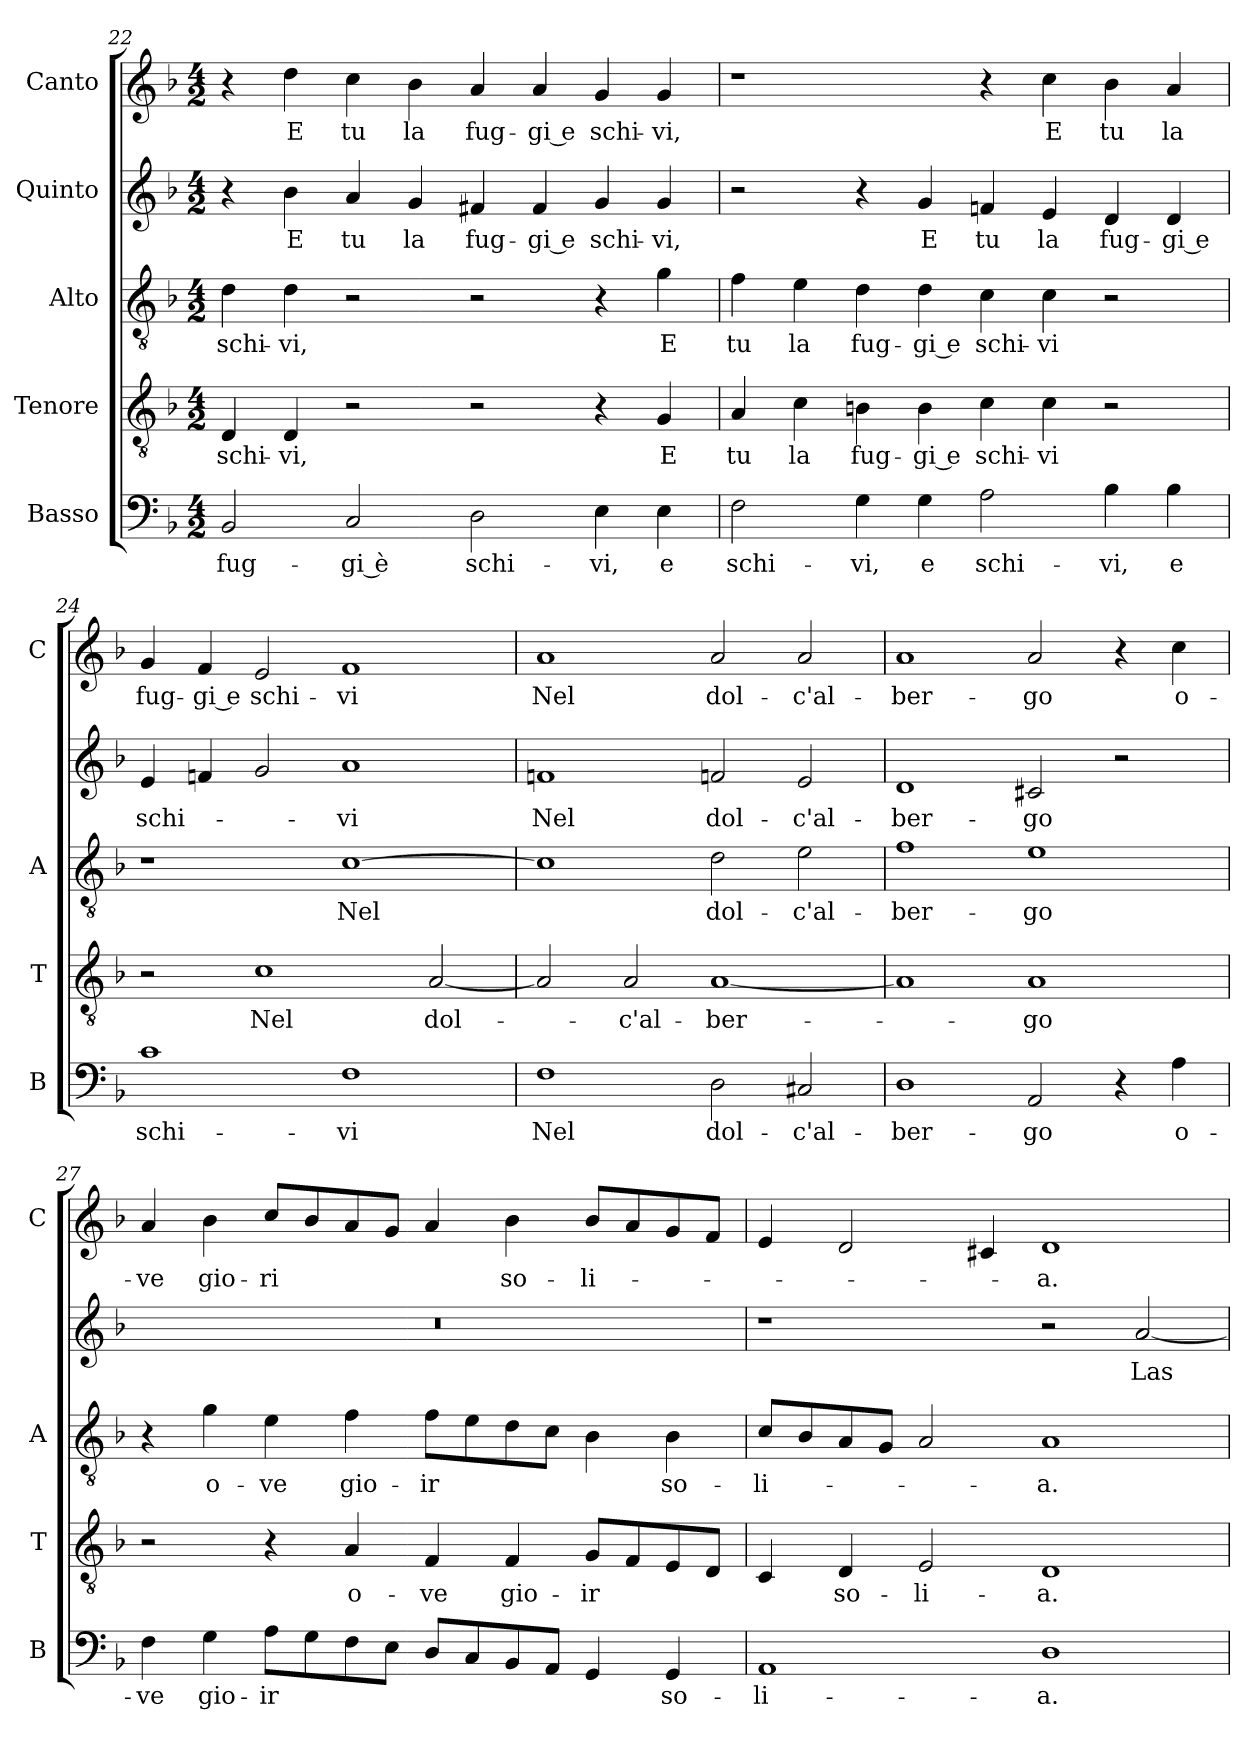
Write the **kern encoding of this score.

**kern	**text	**kern	**text	**kern	**text	**kern	**text	**kern	**text
*part5	*part5	*part4	*part4	*part3	*part3	*part2	*part2	*part1	*part1
*staff5	*staff5	*staff4	*staff4	*staff3	*staff3	*staff2	*staff2	*staff1	*staff1
*I"Basso	*	*I"Tenore	*	*I"Alto	*	*I"Quinto	*	*I"Canto	*
*I'B	*	*I'T	*	*I'A	*	*	*	*I'C	*
*clefF4	*	*clefGv2	*	*clefGv2	*	*clefG2	*	*clefG2	*
*k[b-]	*	*k[b-]	*	*k[b-]	*	*k[b-]	*	*k[b-]	*
*M4/2	*	*M4/2	*	*M4/2	*	*M4/2	*	*M4/2	*
=22	=22	=22	=22	=22	=22	=22	=22	=22	=22
2BB-	fug-	4D	schi-	4d	schi-	4r	.	4r	.
.	.	4D	-vi,	4d	-vi,	4b-	E	4dd	E
2C	-gi è	2r	.	2r	.	4a	tu	4cc	tu
.	.	.	.	.	.	4g	la	4b-	la
2D	schi-	2r	.	2r	.	4f#X	fug-	4a	fug-
.	.	.	.	.	.	4f#	-gi e	4a	-gi e
4E	-vi,	4r	.	4r	.	4g	schi-	4g	schi-
4E	e	4G	E	4g	E	4g	-vi,	4g	-vi,
=23	=23	=23	=23	=23	=23	=23	=23	=23	=23
2F	schi-	4A	tu	4f	tu	2r	.	1r	.
.	.	4c	la	4e	la	.	.	.	.
4G	-vi,	4Bn	fug-	4d	fug-	4r	.	.	.
4G	e	4B	-gi e	4d	-gi e	4g	E	.	.
2A	schi-	4c	schi-	4c	schi-	4fn	tu	4r	.
.	.	4c	-vi	4c	-vi	4e	la	4cc	E
4B-	-vi,	2r	.	2r	.	4d	fug-	4b-	tu
4B-	e	.	.	.	.	4d	-gi e	4a	la
=24	=24	=24	=24	=24	=24	=24	=24	=24	=24
1c	schi-	2r	.	1r	.	4e	schi-	4g	fug-
.	.	.	.	.	.	4fn	.	4f	-gi e
.	.	1c	Nel	.	.	2g	.	2e	schi-
1F	-vi	.	.	[1c	Nel	1a	-vi	1f	-vi
.	.	[2A	dol-	.	.	.	.	.	.
=25	=25	=25	=25	=25	=25	=25	=25	=25	=25
1F	Nel	2A]	.	1c]	.	1fn	Nel	1a	Nel
.	.	2A	-c'al-	.	.	.	.	.	.
2D	dol-	[1A	-ber-	2d	dol-	2fn	dol-	2a	dol-
2C#X	-c'al-	.	.	2e	-c'al-	2e	-c'al-	2a	-c'al-
=26	=26	=26	=26	=26	=26	=26	=26	=26	=26
1D	-ber-	1A]	.	1f	-ber-	1d	-ber-	1a	-ber-
2AA	-go	1A	-go	1e	-go	2c#X	-go	2a	-go
4r	.	.	.	.	.	2r	.	4r	.
4A	o-	.	.	.	.	.	.	4cc	o-
=27	=27	=27	=27	=27	=27	=27	=27	=27	=27
4F	-ve	2r	.	4r	.	0r	.	4a	-ve
4G	gio-	.	.	4g	o-	.	.	4b-	gio-
8AL	-ir	4r	.	4e	-ve	.	.	8ccL	-ri
8G	.	.	.	.	.	.	.	8b-	.
8F	.	4A	o-	4f	gio-	.	.	8a	.
8EJ	.	.	.	.	.	.	.	8gJ	.
8DL	.	4F	-ve	8fL	-ir	.	.	4a	.
8C	.	.	.	8e	.	.	.	.	.
8BB-	.	4F	gio-	8d	.	.	.	4b-	so-
8AAJ	.	.	.	8cJ	.	.	.	.	.
4GG	.	8GL	-ir	4B-	.	.	.	8b-L	-li-
.	.	8F	.	.	.	.	.	8a	.
4GG	so-	8E	.	4B-	so-	.	.	8g	.
.	.	8DJ	.	.	.	.	.	8fJ	.
=28	=28	=28	=28	=28	=28	=28	=28	=28	=28
1AA	-li-	4C	.	8cL	-li-	1r	.	4e	.
.	.	.	.	8B-	.	.	.	.	.
.	.	4D	so-	8A	.	.	.	2d	.
.	.	.	.	8GJ	.	.	.	.	.
.	.	2E	-li-	2A	.	.	.	.	.
.	.	.	.	.	.	.	.	4c#X	.
1D	-a.	1D	-a.	1A	-a.	2r	.	1d	-a.
.	.	.	.	.	.	[2a	Las-	.	.
=	=	=	=	=	=	=	=	=	=
*-	*-	*-	*-	*-	*-	*-	*-	*-	*-
